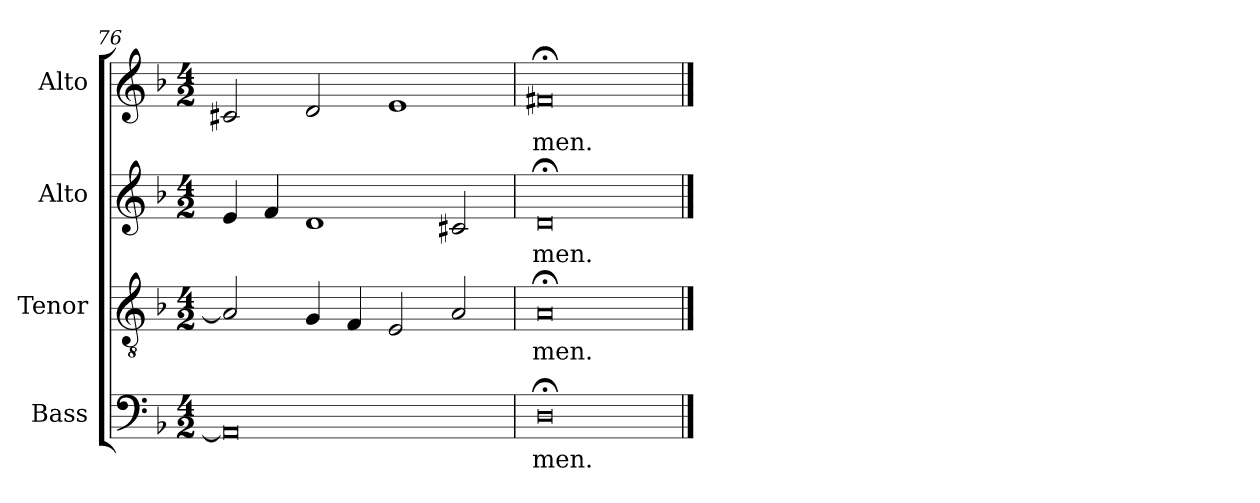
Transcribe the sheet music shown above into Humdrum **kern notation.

**kern	**text	**kern	**text	**kern	**text	**kern	**text
*part4	*part4	*part3	*part3	*part2	*part2	*part1	*part1
*staff4	*staff4	*staff3	*staff3	*staff2	*staff2	*staff1	*staff1
*I"Bass	*	*I"Tenor	*	*I"Alto	*	*I"Alto	*
*I'B.	*	*I'T.	*	*I'A2.	*	*I'A1.	*
*clefF4	*	*clefGv2	*	*clefG2	*	*clefG2	*
*	*	*ITrd7c12	*	*	*	*	*
*k[b-]	*	*k[b-]	*	*k[b-]	*	*k[b-]	*
*F:	*	*F:	*	*F:	*	*F:	*
*M4/2	*	*M4/2	*	*M4/2	*	*M4/2	*
=76	=76	=76	=76	=76	=76	=76	=76
0AAi]	.	2AAi/]	.	4ei/	.	2c#Xi/	.
.	.	.	.	4fi/	.	.	.
.	.	4GGi/	.	1di	.	2di/	.
.	.	4FFi/	.	.	.	.	.
.	.	2EEi/	.	.	.	1ei	.
.	.	2AAi/	.	2c#Xi/	.	.	.
=77	=77	=77	=77	=77	=77	=77	=77
!	!LO:LY:b:color=#000000	!	!	!	!	!	!
!	!	!	!LO:LY:b:color=#000000	!	!	!	!
!	!	!	!	!	!LO:LY:b:color=#000000	!	!
!	!	!	!	!	!	!	!LO:LY:b:color=#000000
0D;i	-men.	0AA;i	-men.	0d;i	-men.	0f#X;i	-men.
==	==	==	==	==	==	==	==
*-	*-	*-	*-	*-	*-	*-	*-
